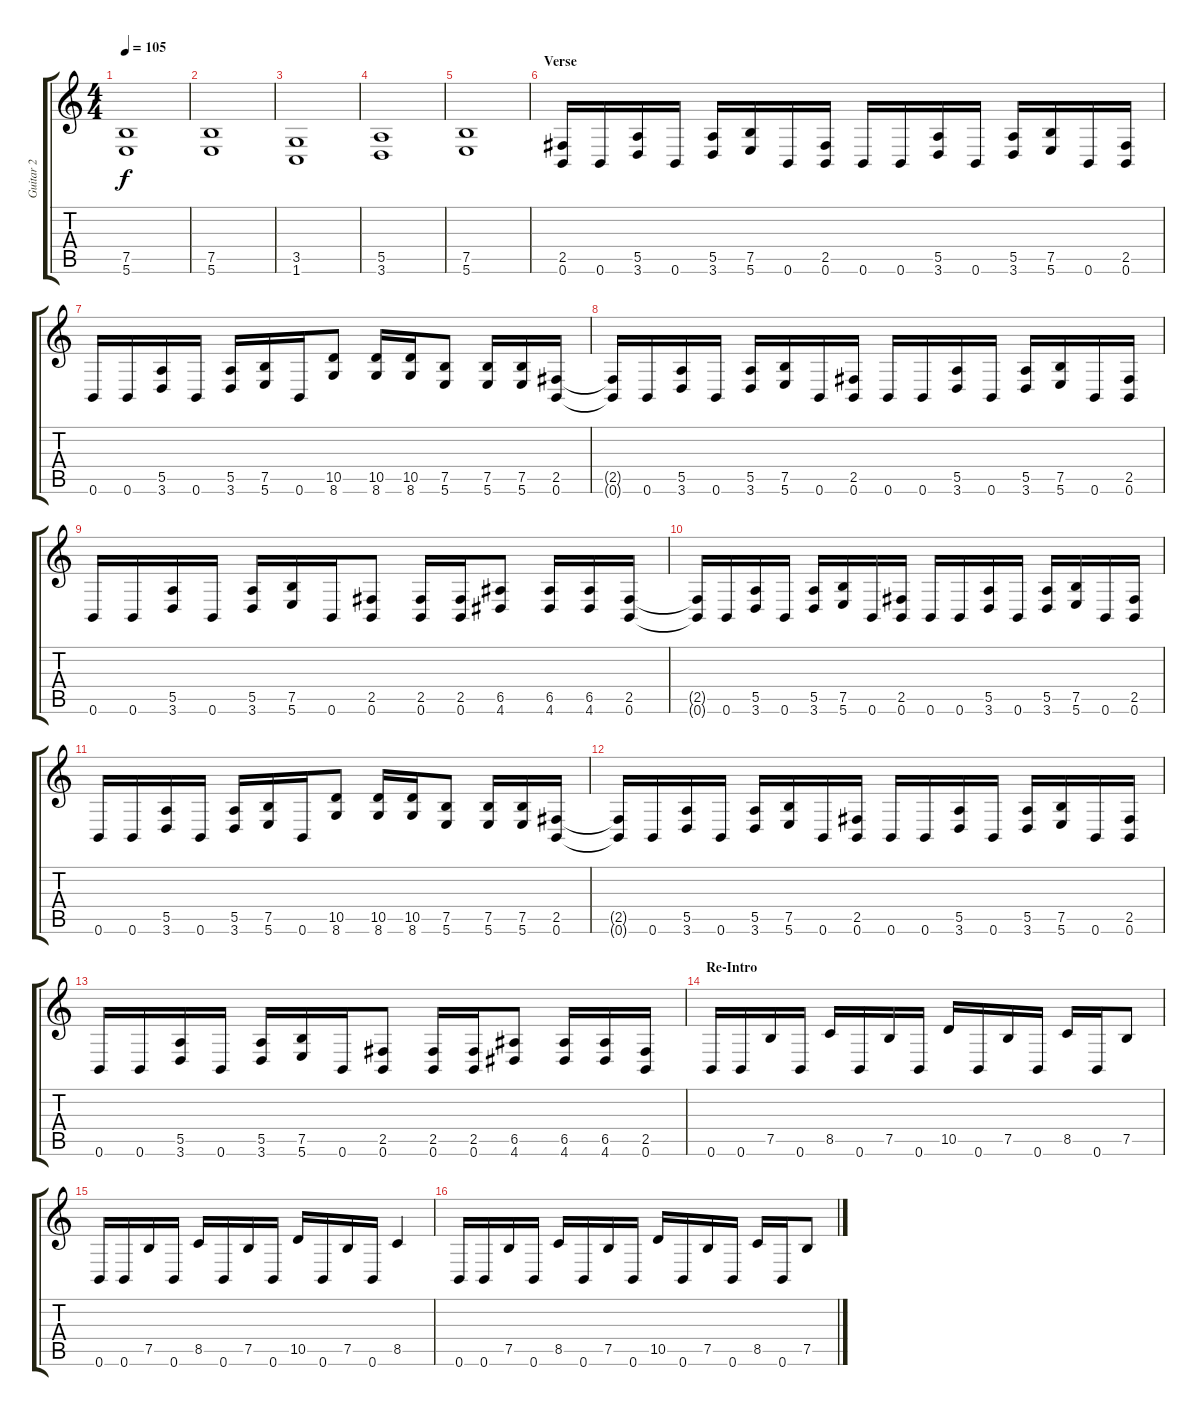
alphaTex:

\track ("Guitar 2" "Guitar 2") {instrument distortionguitar}
\staff {score tabs}
\tuning (B3 Gb3 D3 A2 E2 B1) {hide}
\ts (4 4)
\tempo 105
\clef g2
\ks c
(7.5 5.6).1{dy f} |
(7.5 5.6).1 |
(3.5 1.6).1 |
(5.5 3.6).1 |
(7.5 5.6).1 |
\section ("" "Verse")
(2.5 0.6).16 0.6.16 (5.5 3.6).16 0.6.16 (5.5 3.6).16 (7.5 5.6).16 0.6.16 (2.5 0.6).16 0.6.16 0.6.16 (5.5 3.6).16 0.6.16 (5.5 3.6).16 (7.5 5.6).16 0.6.16 (2.5 0.6).16 |
0.6.16 0.6.16 (5.5 3.6).16 0.6.16 (5.5 3.6).16 (7.5 5.6).16 0.6.16 (10.5 8.6).8 (10.5 8.6).16 (10.5 8.6).16 (7.5 5.6).8 (7.5 5.6).16 (7.5 5.6).16 (2.5 0.6).16 |
(2.5{t} 0.6{t}).16 0.6.16 (5.5 3.6).16 0.6.16 (5.5 3.6).16 (7.5 5.6).16 0.6.16 (2.5 0.6).16 0.6.16 0.6.16 (5.5 3.6).16 0.6.16 (5.5 3.6).16 (7.5 5.6).16 0.6.16 (2.5 0.6).16 |
0.6.16 0.6.16 (5.5 3.6).16 0.6.16 (5.5 3.6).16 (7.5 5.6).16 0.6.16 (2.5 0.6).8 (2.5 0.6).16 (2.5 0.6).16 (6.5 4.6).8 (6.5 4.6).16 (6.5 4.6).16 (2.5 0.6).16 |
(2.5{t} 0.6{t}).16 0.6.16 (5.5 3.6).16 0.6.16 (5.5 3.6).16 (7.5 5.6).16 0.6.16 (2.5 0.6).16 0.6.16 0.6.16 (5.5 3.6).16 0.6.16 (5.5 3.6).16 (7.5 5.6).16 0.6.16 (2.5 0.6).16 |
0.6.16 0.6.16 (5.5 3.6).16 0.6.16 (5.5 3.6).16 (7.5 5.6).16 0.6.16 (10.5 8.6).8 (10.5 8.6).16 (10.5 8.6).16 (7.5 5.6).8 (7.5 5.6).16 (7.5 5.6).16 (2.5 0.6).16 |
(2.5{t} 0.6{t}).16 0.6.16 (5.5 3.6).16 0.6.16 (5.5 3.6).16 (7.5 5.6).16 0.6.16 (2.5 0.6).16 0.6.16 0.6.16 (5.5 3.6).16 0.6.16 (5.5 3.6).16 (7.5 5.6).16 0.6.16 (2.5 0.6).16 |
0.6.16 0.6.16 (5.5 3.6).16 0.6.16 (5.5 3.6).16 (7.5 5.6).16 0.6.16 (2.5 0.6).8 (2.5 0.6).16 (2.5 0.6).16 (6.5 4.6).8 (6.5 4.6).16 (6.5 4.6).16 (2.5 0.6).16 |
\section ("" "Re-Intro")
0.6.16 0.6.16 7.5.16 0.6.16 8.5.16 0.6.16 7.5.16 0.6.16 10.5.16 0.6.16 7.5.16 0.6.16 8.5.16 0.6.16 7.5.8 |
0.6.16 0.6.16 7.5.16 0.6.16 8.5.16 0.6.16 7.5.16 0.6.16 10.5.16 0.6.16 7.5.16 0.6.16 8.5.4 |
0.6.16 0.6.16 7.5.16 0.6.16 8.5.16 0.6.16 7.5.16 0.6.16 10.5.16 0.6.16 7.5.16 0.6.16 8.5.16 0.6.16 7.5.8
